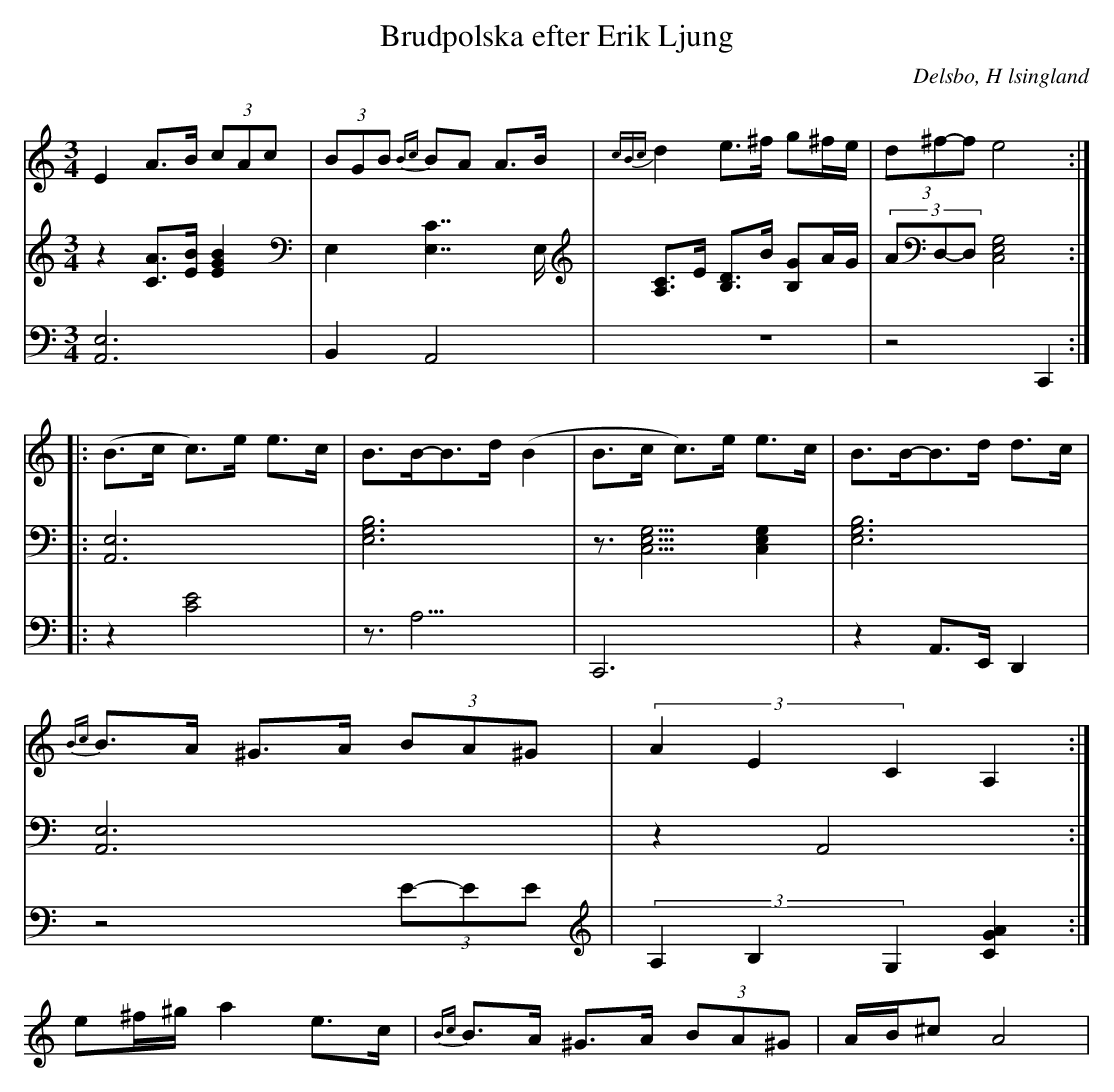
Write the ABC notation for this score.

X:1
T: Brudpolska efter Erik Ljung
Q: 105
O: Delsbo, H lsingland
M: 3/4
L: 1/8
K: Am
V:1
V:2
V:3 =Merge
V:1
E2 A>B (3cAc| (3BGB {Bc}BA A>B|{cBc}d2 e>^f g^f/e/|(3d^f-f e4 :|
|:(B>c c)>e e>c|B>B-B>d (B2|B>c c)>e e>c|B>B-B>d d>c|
{Bc}B>A ^G>A (3BA^G|(3A2E2C2 A,2:|
e^f/^g/ a2 e>c|{Bc}B>A ^G>A (3BA^G|A/B/^c A4|
V:2
z2 [AC]>[BE] [B2E2G2]|E,2 [C7/2E,7/2]E,/|[A,C]>E [B,D]>B [B,G]A/G/|(3AD,-D, [E,4G,4C,4]:|
|:[A,,6E,6]|[E,6G,6B,6]|z3/2[E,5/2G,5/2C,5/2] [E,2G,2C,2]|[E,6G,6B,6]|
[A,,6E,6]|z2 A,,4:|
V:3
[A,,6E,6]|B,,2 A,,4|z6|z4  C,,2:|
|:z2 [C4E4]|z3<A,3|C,,6|z2 A,,>E,, D,,2|
z4 (3E-EE|(3A,2B,2G,2 [G2A2C2]:|
